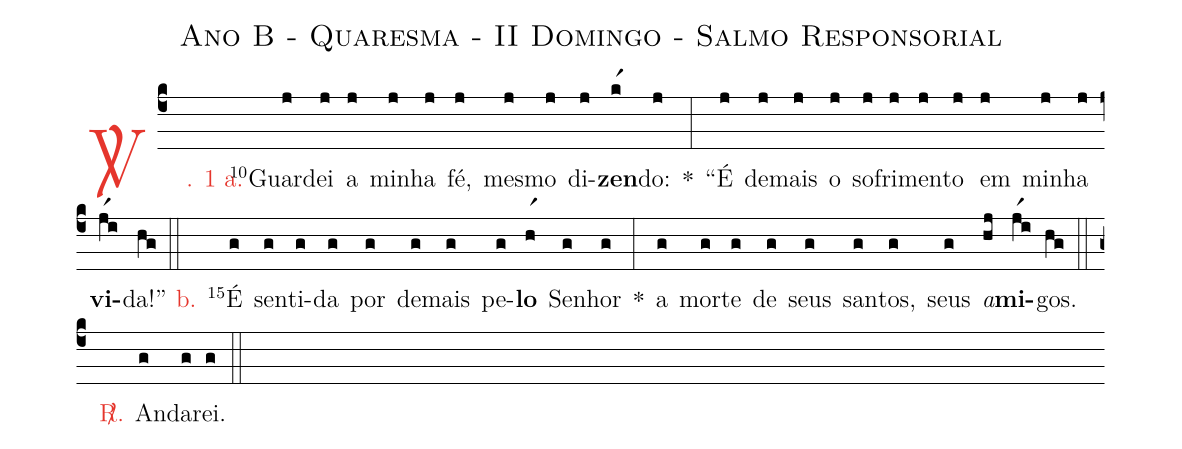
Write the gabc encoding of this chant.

name: Ano B - Quaresma - II Domingo - Salmo Responsorial;
%%
(c4)

<c><sp>V/</sp>. 1 a.</c>() <v>\VSup{10}</v>Guar(j)dei(j) a(j) mi(j)nha(j) fé,(j) mes(j)mo(j) di(j)<b>zen</b>(kr1)do:(j) *(:)
``É(j) de(j)mais(j) o(j) so(j)fri(j)men(j)to(j) em(j) mi(j)nha(j) <b>vi</b>(jr1i)da!''(hg)

(::)

<nlba><c>b.</c>() <v>\VSup{15}</v>É</nlba>(g) sen(g)ti(g)da(g) por(g) de(g)mais(g) pe(g)<b>lo</b>(hr1) Se(g)nhor(g) *(:)
a(g) mor(g)te(g) de(g) seus(g) san(g)tos,(g) seus(g) <i>a</i>(hj)<b>mi</b>(jr1i)gos.(hg)

(::)

<nlba><c><sp>R/</sp>.</c>() An</nlba>(g)da(g)rei.(g)

(::)
